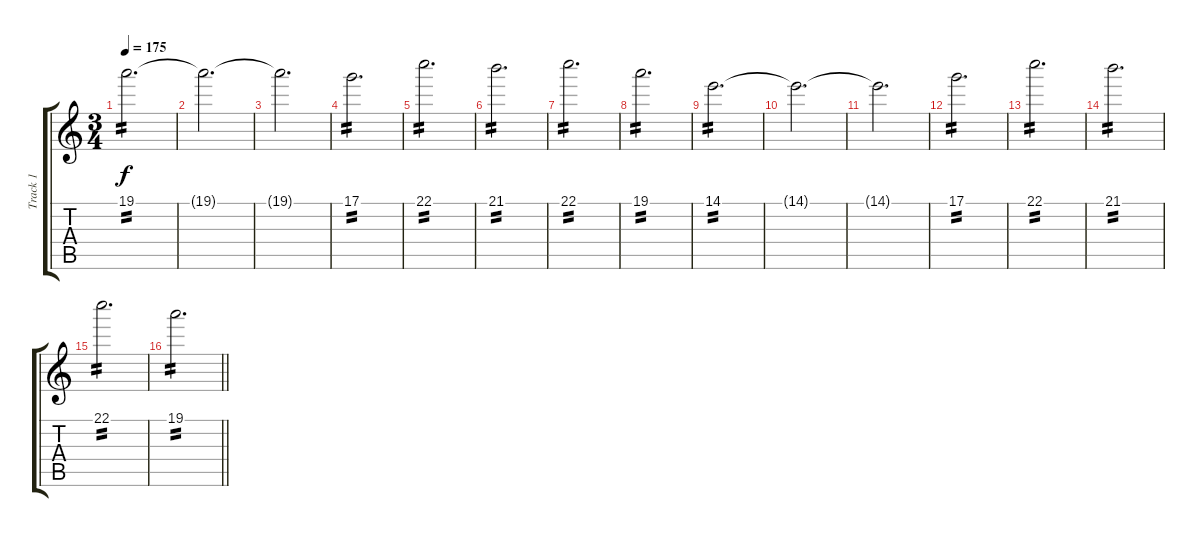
\track ("Track 1" "Track 1") {instrument overdrivenguitar}
\staff {score tabs}
\tuning (D4 A3 F3 C3 G2 D2) {hide}
\ts (3 4)
\tempo 175
\clef g2
\ks c
19.1.2{d tp 2 dy f} |
19.1{t}.2{d} |
19.1{t}.2{d} |
17.1.2{d tp 2} |
22.1.2{d tp 2} |
21.1.2{d tp 2} |
22.1.2{d tp 2} |
19.1.2{d tp 2} |
14.1.2{d tp 2} |
14.1{t}.2{d} |
14.1{t}.2{d} |
17.1.2{d tp 2} |
22.1.2{d tp 2} |
21.1.2{d tp 2} |
22.1.2{d tp 2} |
\barLineRight lightlight
19.1.2{d tp 2}
